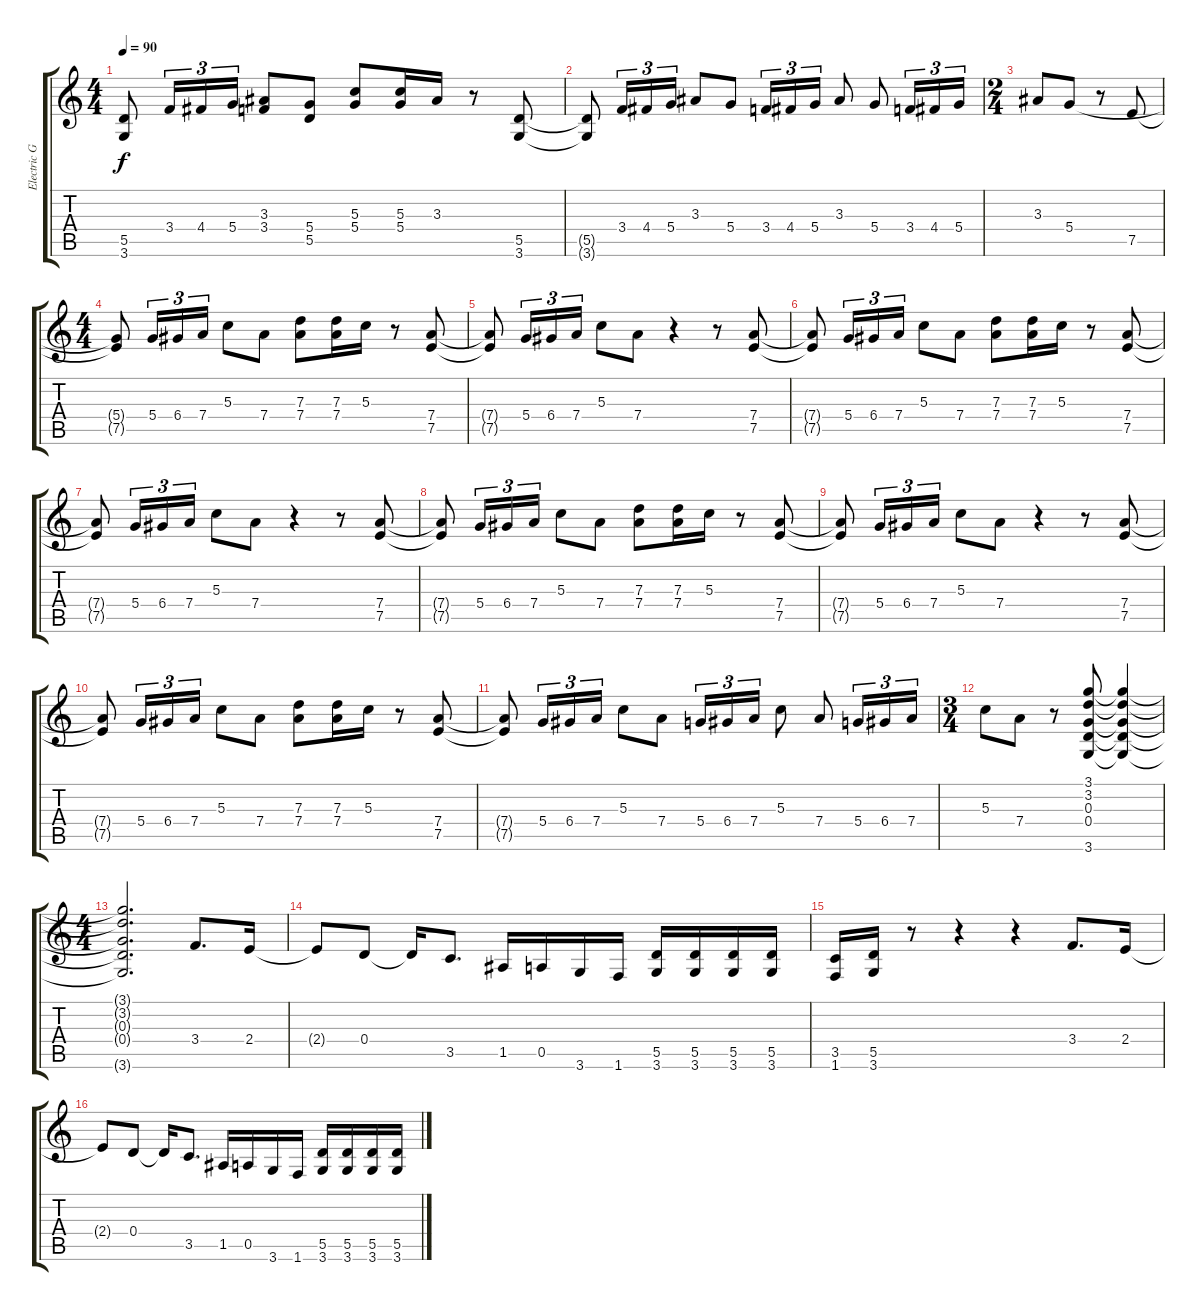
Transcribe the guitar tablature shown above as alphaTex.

\track ("Electric Guitar III (Backing)" "Electric G") {instrument distortionguitar}
\staff {score tabs}
\tuning (E4 B3 G3 D3 A2 E2) {hide}
\ts (4 4)
\tempo 90
\clef g2
\ks c
(5.5{t} 3.6{t}).8{dy f} 3.4.16{tu (3 2)} 4.4.16{tu (3 2)} 5.4.16{tu (3 2)} (3.3 3.4).8 (5.4 5.5).8 (5.3 5.4).8 (5.3 5.4).16 3.3.16 r.8 (5.5 3.6).8 |
(5.5{t} 3.6{t}).8 3.4.16{tu (3 2)} 4.4.16{tu (3 2)} 5.4.16{tu (3 2)} 3.3.8 5.4.8 3.4.16{tu (3 2)} 4.4.16{tu (3 2)} 5.4.16{tu (3 2)} 3.3.8 5.4.8 3.4.16{tu (3 2)} 4.4.16{tu (3 2)} 5.4.16{tu (3 2)} |
\ts (2 4)
3.3.8 5.4.8 r.8 7.5.8 |
\ts (4 4)
(5.4{t} 7.5{t}).8 5.4.16{tu (3 2)} 6.4.16{tu (3 2)} 7.4.16{tu (3 2)} 5.3.8 7.4.8 (7.3 7.4).8 (7.3 7.4).16 5.3.16 r.8 (7.4 7.5).8 |
(7.4{t} 7.5{t}).8 5.4.16{tu (3 2)} 6.4.16{tu (3 2)} 7.4.16{tu (3 2)} 5.3.8 7.4.8 r.4 r.8 (7.4 7.5).8 |
(7.4{t} 7.5{t}).8 5.4.16{tu (3 2)} 6.4.16{tu (3 2)} 7.4.16{tu (3 2)} 5.3.8 7.4.8 (7.3 7.4).8 (7.3 7.4).16 5.3.16 r.8 (7.4 7.5).8 |
(7.4{t} 7.5{t}).8 5.4.16{tu (3 2)} 6.4.16{tu (3 2)} 7.4.16{tu (3 2)} 5.3.8 7.4.8 r.4 r.8 (7.4 7.5).8 |
(7.4{t} 7.5{t}).8 5.4.16{tu (3 2)} 6.4.16{tu (3 2)} 7.4.16{tu (3 2)} 5.3.8 7.4.8 (7.3 7.4).8 (7.3 7.4).16 5.3.16 r.8 (7.4 7.5).8 |
(7.4{t} 7.5{t}).8 5.4.16{tu (3 2)} 6.4.16{tu (3 2)} 7.4.16{tu (3 2)} 5.3.8 7.4.8 r.4 r.8 (7.4 7.5).8 |
(7.4{t} 7.5{t}).8 5.4.16{tu (3 2)} 6.4.16{tu (3 2)} 7.4.16{tu (3 2)} 5.3.8 7.4.8 (7.3 7.4).8 (7.3 7.4).16 5.3.16 r.8 (7.4 7.5).8 |
(7.4{t} 7.5{t}).8 5.4.16{tu (3 2)} 6.4.16{tu (3 2)} 7.4.16{tu (3 2)} 5.3.8 7.4.8 5.4.16{tu (3 2)} 6.4.16{tu (3 2)} 7.4.16{tu (3 2)} 5.3.8 7.4.8 5.4.16{tu (3 2)} 6.4.16{tu (3 2)} 7.4.16{tu (3 2)} |
\ts (3 4)
5.3.8 7.4.8 r.8 (3.1 3.2 0.3 0.4 3.6).8 (3.1{t} 3.2{t} 0.3{t} 0.4{t} 3.6{t}).4 |
\ts (4 4)
(3.1{t} 3.2{t} 0.3{t} 0.4{t} 3.6{t}).2{d} 3.4.8{d} 2.4.16 |
2.4{t}.8 0.4.8 0.4{t}.16 3.5.8{d} 1.5.16 0.5.16 3.6.16 1.6.16 (5.5 3.6).16 (5.5 3.6).16 (5.5 3.6).16 (5.5 3.6).16 |
(3.5 1.6).16 (5.5 3.6).16 r.8 r.4 r.4 3.4.8{d} 2.4.16 |
2.4{t}.8 0.4.8 0.4{t}.16 3.5.8{d} 1.5.16 0.5.16 3.6.16 1.6.16 (5.5 3.6).16 (5.5 3.6).16 (5.5 3.6).16 (5.5 3.6).16
